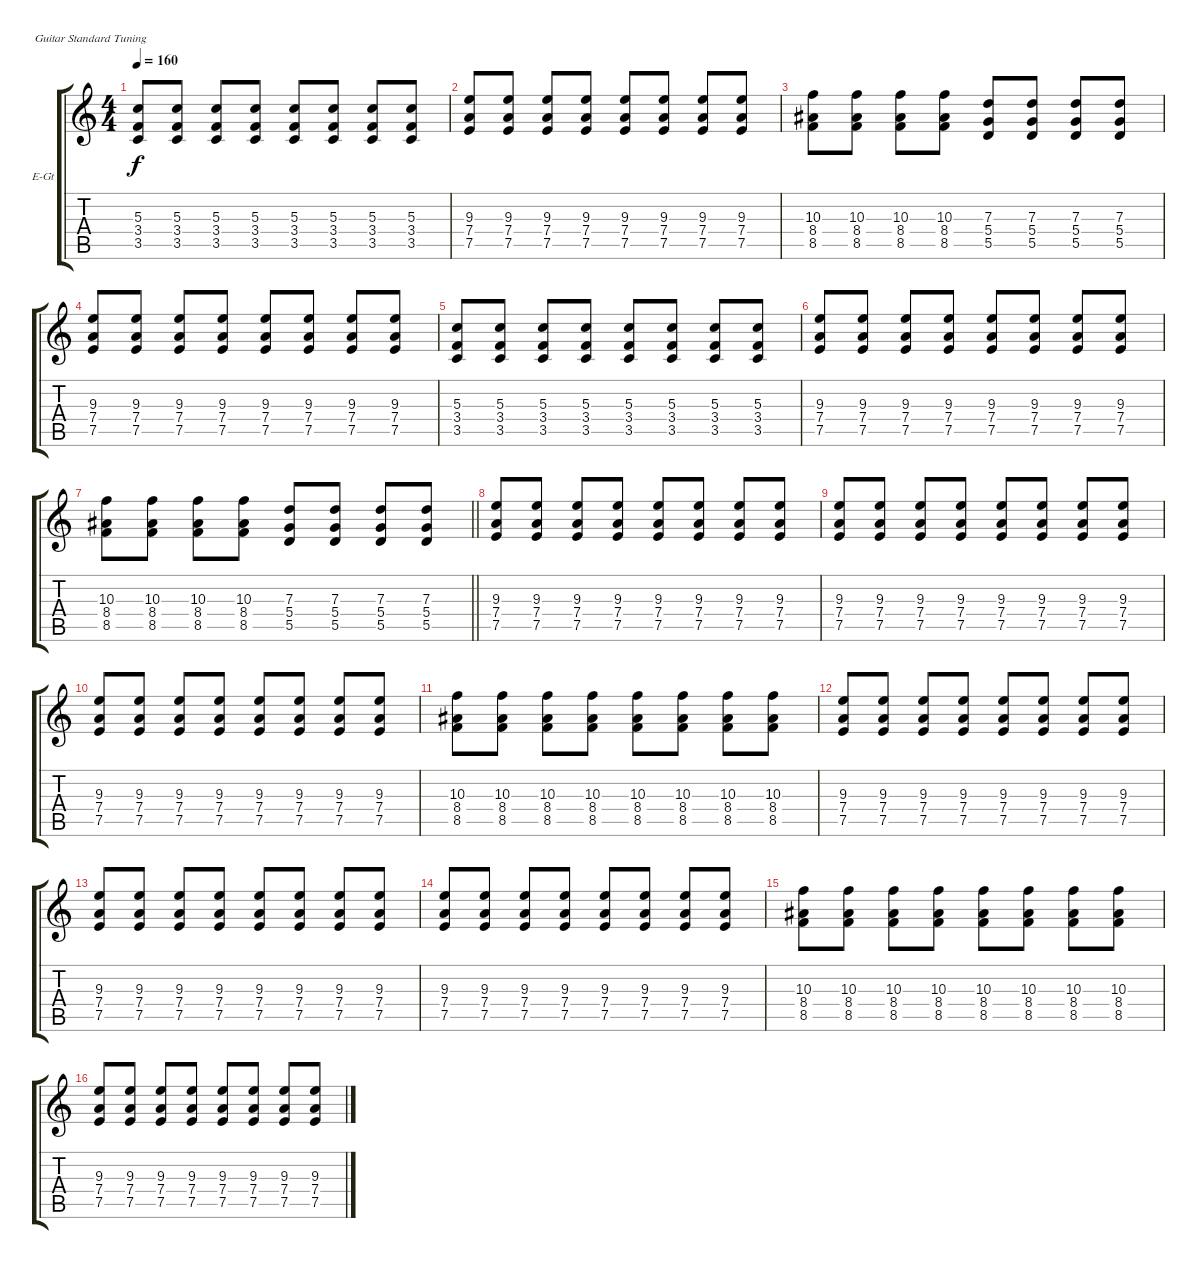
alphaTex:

\defaultSystemsLayout 4
\bracketExtendMode groupsimilarinstruments
\firstSystemTrackNameOrientation horizontal
\otherSystemsTrackNameOrientation horizontal
\track ("Electric Guitar" "E-Gt") {instrument distortionguitar}
\staff {score tabs}
\tuning (E4 B3 G3 D3 A2 E2)
\ts (4 4)
\tempo 160
\clef g2
\ks aminor
(3.4 3.5 5.3).8{dy f} (3.4 3.5 5.3).8 (3.4 3.5 5.3).8 (3.4 3.5 5.3).8 (3.4 3.5 5.3).8 (3.4 3.5 5.3).8 (3.4 3.5 5.3).8 (3.4 3.5 5.3).8 |
(7.4 7.5 9.3).8 (7.4 7.5 9.3).8 (7.4 7.5 9.3).8 (7.4 7.5 9.3).8 (7.4 7.5 9.3).8 (7.4 7.5 9.3).8 (7.4 7.5 9.3).8 (7.4 7.5 9.3).8 |
(8.4 8.5 10.3).8 (8.4 8.5 10.3).8 (8.4 8.5 10.3).8 (8.4 8.5 10.3).8 (5.4 5.5 7.3).8 (5.4 5.5 7.3).8 (5.4 5.5 7.3).8 (5.4 5.5 7.3).8 |
(7.4 7.5 9.3).8 (7.4 7.5 9.3).8 (7.4 7.5 9.3).8 (7.4 7.5 9.3).8 (7.4 7.5 9.3).8 (7.4 7.5 9.3).8 (7.4 7.5 9.3).8 (7.4 7.5 9.3).8 |
(3.4 3.5 5.3).8 (3.4 3.5 5.3).8 (3.4 3.5 5.3).8 (3.4 3.5 5.3).8 (3.4 3.5 5.3).8 (3.4 3.5 5.3).8 (3.4 3.5 5.3).8 (3.4 3.5 5.3).8 |
(7.4 7.5 9.3).8 (7.4 7.5 9.3).8 (7.4 7.5 9.3).8 (7.4 7.5 9.3).8 (7.4 7.5 9.3).8 (7.4 7.5 9.3).8 (7.4 7.5 9.3).8 (7.4 7.5 9.3).8 |
\barLineRight lightlight
(8.4 8.5 10.3).8 (8.4 8.5 10.3).8 (8.4 8.5 10.3).8 (8.4 8.5 10.3).8 (5.4 5.5 7.3).8 (5.4 5.5 7.3).8 (5.4 5.5 7.3).8 (5.4 5.5 7.3).8 |
(7.4 7.5 9.3).8 (7.4 7.5 9.3).8 (7.4 7.5 9.3).8 (7.4 7.5 9.3).8 (7.4 7.5 9.3).8 (7.4 7.5 9.3).8 (7.4 7.5 9.3).8 (7.4 7.5 9.3).8 |
(7.4 7.5 9.3).8 (7.4 7.5 9.3).8 (7.4 7.5 9.3).8 (7.4 7.5 9.3).8 (7.4 7.5 9.3).8 (7.4 7.5 9.3).8 (7.4 7.5 9.3).8 (7.4 7.5 9.3).8 |
(7.4 7.5 9.3).8 (7.4 7.5 9.3).8 (7.4 7.5 9.3).8 (7.4 7.5 9.3).8 (7.4 7.5 9.3).8 (7.4 7.5 9.3).8 (7.4 7.5 9.3).8 (7.4 7.5 9.3).8 |
(8.4 8.5 10.3).8 (8.4 8.5 10.3).8 (8.4 8.5 10.3).8 (8.4 8.5 10.3).8 (8.4 8.5 10.3).8 (8.4 8.5 10.3).8 (8.4 8.5 10.3).8 (8.4 8.5 10.3).8 |
(7.4 7.5 9.3).8 (7.4 7.5 9.3).8 (7.4 7.5 9.3).8 (7.4 7.5 9.3).8 (7.4 7.5 9.3).8 (7.4 7.5 9.3).8 (7.4 7.5 9.3).8 (7.4 7.5 9.3).8 |
(7.4 7.5 9.3).8 (7.4 7.5 9.3).8 (7.4 7.5 9.3).8 (7.4 7.5 9.3).8 (7.4 7.5 9.3).8 (7.4 7.5 9.3).8 (7.4 7.5 9.3).8 (7.4 7.5 9.3).8 |
(7.4 7.5 9.3).8 (7.4 7.5 9.3).8 (7.4 7.5 9.3).8 (7.4 7.5 9.3).8 (7.4 7.5 9.3).8 (7.4 7.5 9.3).8 (7.4 7.5 9.3).8 (7.4 7.5 9.3).8 |
(8.4 8.5 10.3).8 (8.4 8.5 10.3).8 (8.4 8.5 10.3).8 (8.4 8.5 10.3).8 (8.4 8.5 10.3).8 (8.4 8.5 10.3).8 (8.4 8.5 10.3).8 (8.4 8.5 10.3).8 |
(7.4 7.5 9.3).8 (7.4 7.5 9.3).8 (7.4 7.5 9.3).8 (7.4 7.5 9.3).8 (7.4 7.5 9.3).8 (7.4 7.5 9.3).8 (7.4 7.5 9.3).8 (7.4 7.5 9.3).8
